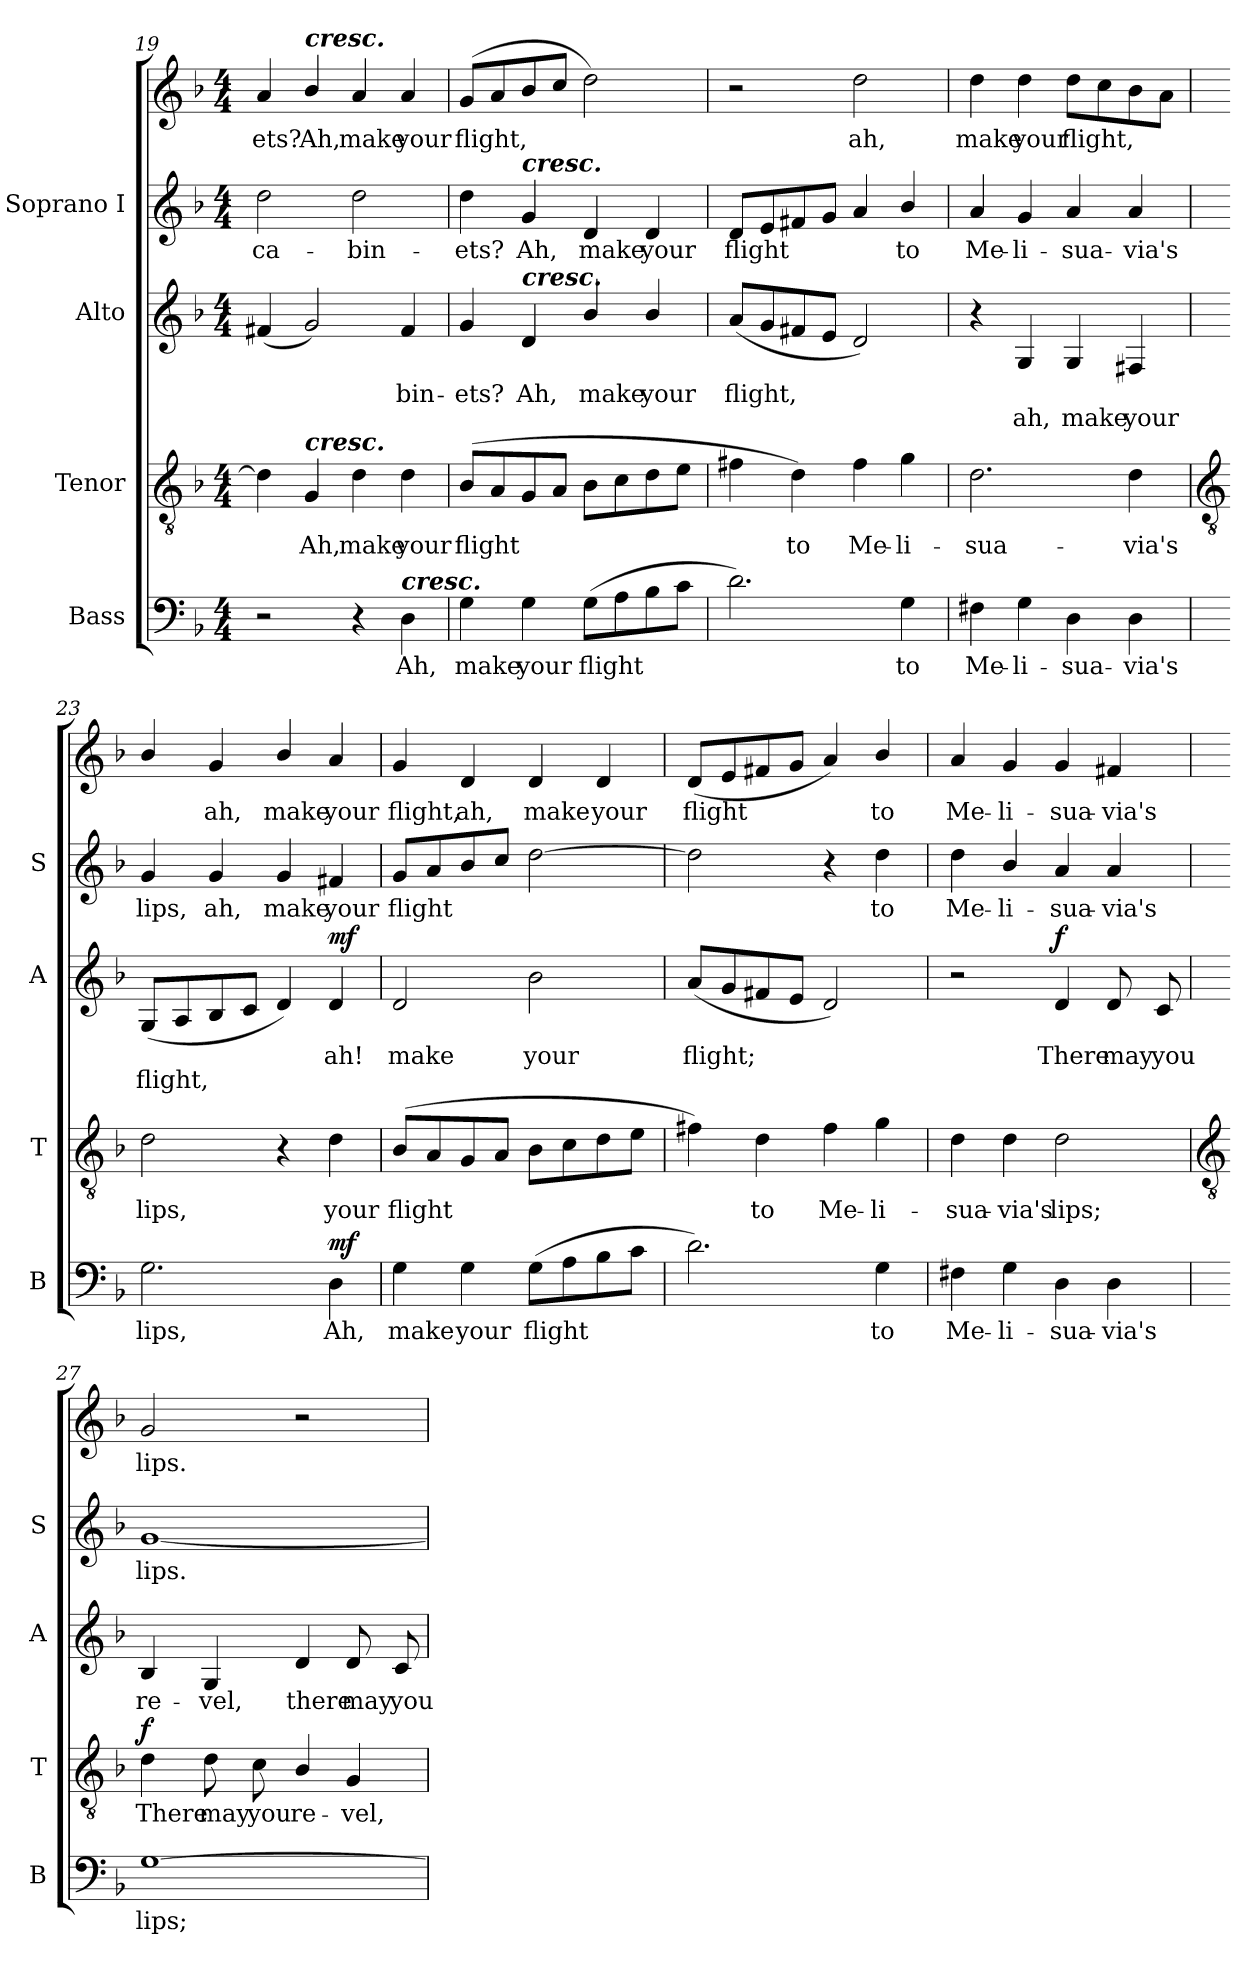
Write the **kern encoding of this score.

**kern	**text	**dynam	**kern	**text	**dynam	**kern	**text	**text	**dynam	**kern	**text	**kern	**text	**dynam
*part4	*part4	*part4	*part3	*part3	*part3	*part2	*part2	*part2	*part2	*part1	*part1	*part1	*part1	*part1
*staff5	*staff5	*staff5	*staff4	*staff4	*staff4	*staff3	*staff3	*staff3	*staff3	*staff2	*staff2	*staff1	*staff1	*staff1/2
*I"Bass	*	*	*I"Tenor	*	*	*I"Alto	*	*	*	*I"Soprano I	*	*	*	*
*I'B	*	*	*I'T	*	*	*I'A	*	*	*	*I'S	*	*	*	*
!!LO:PB:g=z
*clefF4	*	*	*clefGv2	*	*	*clefG2	*	*	*	*clefG2	*	*clefG2	*	*
*k[b-]	*	*	*k[b-]	*	*	*k[b-]	*	*	*	*k[b-]	*	*k[b-]	*	*
*F:	*	*	*F:	*	*	*F:	*	*	*	*F:	*	*F:	*	*
*M4/4	*	*	*M4/4	*	*	*M4/4	*	*	*	*M4/4	*	*M4/4	*	*
=19	=19	=19	=19	=19	=19	=19	=19	=19	=19	=19	=19	=19	=19	=19
!	!	!	!	!	!	!	!	!	!	!	!LO:LY:b	!	!LO:LY:b	!
2r	.	.	4d\]	.	.	(4f#X/	.	.	.	2dd\	ca-	4a/	ets?	.
!	!	!	!	!	!	!	!	!	!	!	!	!LO:TX:a:Bi:t=cresc.	!	!
!	!	!	!LO:TX:a:Bi:t=cresc.	!	!	!	!	!	!	!	!	!	!	!
!	!	!	!	!LO:LY:b	!	!	!	!	!	!	!	!	!LO:LY:b	!
.	.	.	4G/	Ah,	.	2g/)	.	.	.	.	.	4b-/	Ah,	.
!	!	!	!	!LO:LY:b	!	!	!	!	!	!	!LO:LY:b	!	!LO:LY:b	!
4r	.	.	4d\	make	.	.	.	.	.	2dd\	-bin-	4a/	make	.
!LO:TX:a:Bi:t=cresc.	!	!	!	!	!	!	!	!	!	!	!	!	!	!
!	!LO:LY:b	!	!	!LO:LY:b	!	!	!LO:LY:b	!	!	!	!	!	!LO:LY:b	!
4D\	Ah,	.	4d\	your	.	4f#/	bin-	.	.	.	.	4a/	your	.
=20	=20	=20	=20	=20	=20	=20	=20	=20	=20	=20	=20	=20	=20	=20
!	!LO:LY:b	!	!	!LO:LY:b	!	!	!LO:LY:b	!	!	!	!LO:LY:b	!	!LO:LY:b	!
4G\	make	.	(>8B-/L	flight	.	4g/	-ets?	.	.	4dd\	ets?	(8g/L	-flight,	.
.	.	.	8A/	.	.	.	.	.	.	.	.	8a/	.	.
!	!	!	!	!	!	!	!	!	!	!LO:TX:a:Bi:t=cresc.	!	!	!	!
!	!	!	!	!	!	!LO:TX:a:Bi:t=cresc.	!	!	!	!	!	!	!	!
!	!LO:LY:b	!	!	!	!	!	!LO:LY:b	!	!	!	!LO:LY:b	!	!	!
4G\	your	.	8G/	.	.	4d/	Ah,	.	.	4g/	Ah,	8b-/	.	.
.	.	.	8A/J	.	.	.	.	.	.	.	.	8cc/J	.	.
!	!LO:LY:b	!	!	!	!	!	!LO:LY:b	!	!	!	!LO:LY:b	!	!	!
(>8G\L	flight	.	8B-\L	.	.	4b-/	make	.	.	4d/	make	2dd\)	.	.
8A\	.	.	8c\	.	.	.	.	.	.	.	.	.	.	.
!	!	!	!	!	!	!	!LO:LY:b	!	!	!	!LO:LY:b	!	!	!
8B-\	.	.	8d\	.	.	4b-/	your	.	.	4d/	your	.	.	.
8c\J	.	.	8e\J	.	.	.	.	.	.	.	.	.	.	.
=21	=21	=21	=21	=21	=21	=21	=21	=21	=21	=21	=21	=21	=21	=21
!	!	!	!	!	!	!	!LO:LY:b	!	!	!	!LO:LY:b	!	!	!
2.d\)	.	.	4f#X\	.	.	(8a/L	flight,	.	.	8d/L	flight	2r	.	.
.	.	.	.	.	.	8g/	.	.	.	8e/	.	.	.	.
!	!	!	!	!LO:LY:b	!	!	!	!	!	!	!	!	!	!
.	.	.	4d\)	to	.	8f#X/	.	.	.	8f#X/	.	.	.	.
.	.	.	.	.	.	8e/J	.	.	.	8g/J	.	.	.	.
!	!	!	!	!LO:LY:b	!	!	!	!	!	!	!	!	!LO:LY:b	!
.	.	.	4f#\	Me-	.	2d/)	.	.	.	4a/	.	2dd\	ah,	.
!	!LO:LY:b	!	!	!LO:LY:b	!	!	!	!	!	!	!LO:LY:b	!	!	!
4G\	to	.	4g\	-li-	.	.	.	.	.	4b-/	to	.	.	.
=22	=22	=22	=22	=22	=22	=22	=22	=22	=22	=22	=22	=22	=22	=22
!	!LO:LY:b	!	!	!LO:LY:b	!	!	!	!	!	!	!LO:LY:b	!	!LO:LY:b	!
4F#X\	Me-	.	2.d\	-sua-	.	4r	.	.	.	4a/	Me-	4dd\	make	.
!	!LO:LY:b	!	!	!	!	!	!	!LO:LY:b	!	!	!LO:LY:b	!	!LO:LY:b	!
4G\	-li-	.	.	.	.	4G/	.	ah,	.	4g/	-li-	4dd\	your	.
!	!LO:LY:b	!	!	!	!	!	!	!LO:LY:b	!	!	!LO:LY:b	!	!LO:LY:b	!
4D\	-sua-	.	.	.	.	4G/	.	make	.	4a/	-sua-	(>8dd\L	flight,	.
.	.	.	.	.	.	.	.	.	.	.	.	8cc\	.	.
!	!LO:LY:b	!	!	!LO:LY:b	!	!	!	!LO:LY:b	!	!	!LO:LY:b	!	!	!
4D\	-via's	.	4d\	-via's	.	4F#X/	.	your	.	4a/	-via's	8b-\	.	.
.	.	.	.	.	.	.	.	.	.	.	.	8a\J	.	.
!!LO:LB:g=z
=23	=23	=23	=23	=23	=23	=23	=23	=23	=23	=23	=23	=23	=23	=23
*	*	*	*clefGv2	*	*	*	*	*	*	*	*	*	*	*
!	!LO:LY:b	!	!	!LO:LY:b	!	!	!	!LO:LY:b	!	!	!LO:LY:b	!	!	!
2.G\	lips,	.	2d\	lips,	.	(8G/L	.	flight,	.	4g/	lips,	4b-/	.	.
.	.	.	.	.	.	8A/	.	.	.	.	.	.	.	.
!	!	!	!	!	!	!	!	!	!	!	!LO:LY:b	!	!LO:LY:b	!LO:DY:a=2
!	!	!	!	!	!	!	!	!	!	!	!	!	!	!LO:DY:n=1:a
.	.	.	.	.	.	8B-/	.	.	.	4g/	ah,	4g/	ah,	mf mf
.	.	.	.	.	.	8c/J	.	.	.	.	.	.	.	.
!	!	!	!	!	!	!	!	!	!	!	!LO:LY:b	!	!LO:LY:b	!
.	.	.	4r	.	.	4d/)	.	.	.	4g/	make	4b-/	make	.
!	!LO:LY:b	!LO:DY:a	!	!LO:LY:b	!	!	!LO:LY:b	!	!LO:DY:a	!	!LO:LY:b	!	!LO:LY:b	!
4D\	Ah,	mf	4d\	your	.	4d/	ah!	.	mf	4f#X/	your	4a/	your	.
=24	=24	=24	=24	=24	=24	=24	=24	=24	=24	=24	=24	=24	=24	=24
!	!LO:LY:b	!	!	!LO:LY:b	!	!	!LO:LY:b	!	!	!	!LO:LY:b	!	!LO:LY:b	!
4G\	make	.	(>8B-/L	flight	.	2d/	make	.	.	8g/L	flight	4g/	flight,	.
.	.	.	8A/	.	.	.	.	.	.	8a/	.	.	.	.
!	!LO:LY:b	!	!	!	!	!	!	!	!	!	!	!	!LO:LY:b	!
4G\	your	.	8G/	.	.	.	.	.	.	8b-/	.	4d/	ah,	.
.	.	.	8A/J	.	.	.	.	.	.	8cc/J	.	.	.	.
!	!LO:LY:b	!	!	!	!	!	!LO:LY:b	!	!	!	!	!	!LO:LY:b	!
(>8G\L	flight	.	8B-\L	.	.	2b-\	your	.	.	[2dd\	.	4d/	make	.
8A\	.	.	8c\	.	.	.	.	.	.	.	.	.	.	.
!	!	!	!	!	!	!	!	!	!	!	!	!	!LO:LY:b	!
8B-\	.	.	8d\	.	.	.	.	.	.	.	.	4d/	your	.
8c\J	.	.	8e\J	.	.	.	.	.	.	.	.	.	.	.
=25	=25	=25	=25	=25	=25	=25	=25	=25	=25	=25	=25	=25	=25	=25
!	!	!	!	!	!	!	!LO:LY:b	!	!	!	!	!	!LO:LY:b	!
2.d\)	.	.	4f#X\)	.	.	(8a/L	flight;	.	.	2dd\])	.	(8d/L	flight	.
.	.	.	.	.	.	8g/	.	.	.	.	.	8e/	.	.
!	!	!	!	!LO:LY:b	!	!	!	!	!	!	!	!	!	!
.	.	.	4d\	to	.	8f#X/	.	.	.	.	.	8f#X/	.	.
.	.	.	.	.	.	8e/J	.	.	.	.	.	8g/J	.	.
!	!	!	!	!LO:LY:b	!	!	!	!	!	!	!	!	!	!
.	.	.	4f#\	Me-	.	2d/)	.	.	.	4r	.	4a/)	.	.
!	!LO:LY:b	!	!	!LO:LY:b	!	!	!	!	!	!	!LO:LY:b	!	!LO:LY:b	!
4G\	to	.	4g\	-li-	.	.	.	.	.	4dd\	to	4b-/	to	.
=26	=26	=26	=26	=26	=26	=26	=26	=26	=26	=26	=26	=26	=26	=26
!	!LO:LY:b	!	!	!LO:LY:b	!	!	!	!	!	!	!LO:LY:b	!	!LO:LY:b	!
4F#X\	Me-	.	4d\	-sua-	.	2r	.	.	.	4dd\	Me-	4a/	Me-	.
!	!LO:LY:b	!	!	!LO:LY:b	!	!	!	!	!	!	!LO:LY:b	!	!LO:LY:b	!
4G\	-li-	.	4d\	-via's	.	.	.	.	.	4b-/	-li-	4g/	-li-	.
!	!LO:LY:b	!	!	!LO:LY:b	!	!	!LO:LY:b	!	!LO:DY:a	!	!LO:LY:b	!	!LO:LY:b	!
4D\	-sua-	.	2d\	lips;	.	4d/	There	.	f	4a/	-sua-	4g/	-sua-	.
!	!LO:LY:b	!	!	!	!	!	!LO:LY:b	!	!	!	!LO:LY:b	!	!LO:LY:b	!
4D\	-via's	.	.	.	.	8d/	may	.	.	4a/	-via's	4f#X/	-via's	.
!	!	!	!	!	!	!	!LO:LY:b	!	!	!	!	!	!	!
.	.	.	.	.	.	8c/	you	.	.	.	.	.	.	.
!!LO:PB:g=z
=27	=27	=27	=27	=27	=27	=27	=27	=27	=27	=27	=27	=27	=27	=27
*	*	*	*clefGv2	*	*	*	*	*	*	*	*	*	*	*
!	!LO:LY:b	!	!	!LO:LY:b	!LO:DY:a	!	!LO:LY:b	!	!	!	!LO:LY:b	!	!LO:LY:b	!
[1G	lips;	.	4d\	There	f	4B-/	re-	.	.	[1g	lips.	2g/	lips.	.
!	!	!	!	!LO:LY:b	!	!	!LO:LY:b	!	!	!	!	!	!	!
.	.	.	8d\	may	.	4G/	-vel,	.	.	.	.	.	.	.
!	!	!	!	!LO:LY:b	!	!	!	!	!	!	!	!	!	!
.	.	.	8c\	you	.	.	.	.	.	.	.	.	.	.
!	!	!	!	!LO:LY:b	!	!	!LO:LY:b	!	!	!	!	!	!	!
.	.	.	4B-/	re-	.	4d/	there	.	.	.	.	2r	.	.
!	!	!	!	!LO:LY:b	!	!	!LO:LY:b	!	!	!	!	!	!	!
.	.	.	4G/	-vel,	.	8d/	may	.	.	.	.	.	.	.
!	!	!	!	!	!	!	!LO:LY:b	!	!	!	!	!	!	!
.	.	.	.	.	.	8c/	you	.	.	.	.	.	.	.
=	=	=	=	=	=	=	=	=	=	=	=	=	=	=
*-	*-	*-	*-	*-	*-	*-	*-	*-	*-	*-	*-	*-	*-	*-
